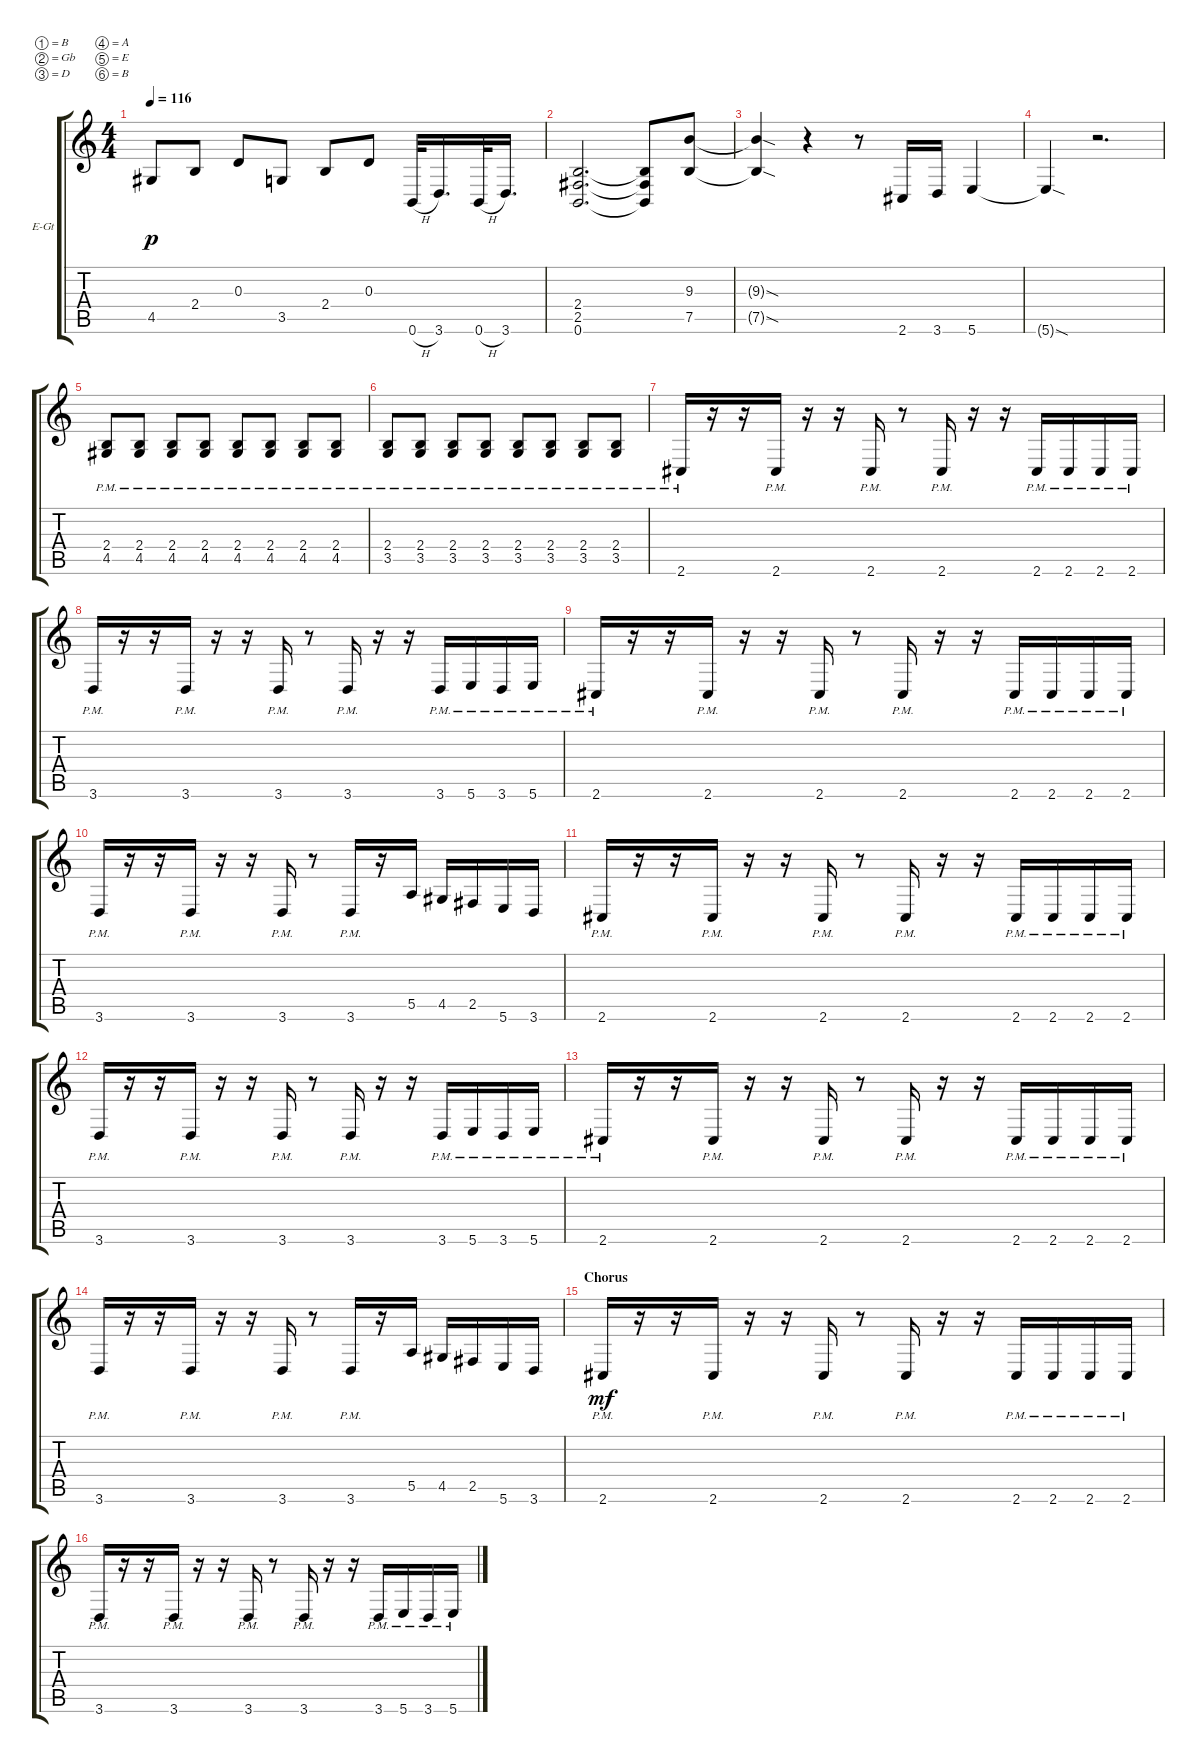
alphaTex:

\bracketExtendMode groupsimilarinstruments
\firstSystemTrackNameOrientation horizontal
\otherSystemsTrackNameOrientation horizontal
\track ("Electric Guitar 2" "E-Gt") {instrument distortionguitar}
\staff {score tabs}
\tuning (B3 Gb3 D3 A2 E2 B1)
\ts (4 4)
\tempo 116
\clef g2
\ks c
4.5.8{dy p} 2.4.8 0.3.8 3.5.8 2.4.8 0.3.8 0.6{h}.32 3.6.16{d} 0.6{h}.32 3.6.16{d} |
(0.6 2.5 2.4).2{d} (2.4{t} 2.5{t} 0.6{t}).8 (7.5 9.3).8 |
(9.3{sod t} 7.5{sod t}).4 r.4 r.8 2.6.16 3.6.16 5.6.4 |
5.6{sod t}.4 r.2{d} |
(4.5{pm} 2.4{pm}).8 (2.4{pm} 4.5{pm}).8 (4.5{pm} 2.4{pm}).8 (2.4{pm} 4.5{pm}).8 (4.5{pm} 2.4{pm}).8 (2.4{pm} 4.5{pm}).8 (4.5{pm} 2.4{pm}).8 (2.4{pm} 4.5{pm}).8 |
(3.5{pm} 2.4{pm}).8 (2.4{pm} 3.5{pm}).8 (3.5{pm} 2.4{pm}).8 (2.4{pm} 3.5{pm}).8 (3.5{pm} 2.4{pm}).8 (2.4{pm} 3.5{pm}).8 (3.5{pm} 2.4{pm}).8 (2.4{pm} 3.5{pm}).8 |
2.6{pm}.16 r.16 r.16 2.6{pm}.16 r.16 r.16 2.6{pm}.16 r.8 2.6{pm}.16 r.16 r.16 2.6{pm}.16 2.6{pm}.16 2.6{pm}.16 2.6{pm}.16 |
3.6{pm}.16 r.16 r.16 3.6{pm}.16 r.16 r.16 3.6{pm}.16 r.8 3.6{pm}.16 r.16 r.16 3.6{pm}.16 5.6{pm}.16 3.6{pm}.16 5.6{pm}.16 |
2.6{pm}.16 r.16 r.16 2.6{pm}.16 r.16 r.16 2.6{pm}.16 r.8 2.6{pm}.16 r.16 r.16 2.6{pm}.16 2.6{pm}.16 2.6{pm}.16 2.6{pm}.16 |
3.6{pm}.16 r.16 r.16 3.6{pm}.16 r.16 r.16 3.6{pm}.16 r.8 3.6{pm}.16 r.16 5.5.16 4.5.16 2.5.16 5.6.16 3.6.16 |
2.6{pm}.16 r.16 r.16 2.6{pm}.16 r.16 r.16 2.6{pm}.16 r.8 2.6{pm}.16 r.16 r.16 2.6{pm}.16 2.6{pm}.16 2.6{pm}.16 2.6{pm}.16 |
3.6{pm}.16 r.16 r.16 3.6{pm}.16 r.16 r.16 3.6{pm}.16 r.8 3.6{pm}.16 r.16 r.16 3.6{pm}.16 5.6{pm}.16 3.6{pm}.16 5.6{pm}.16 |
2.6{pm}.16 r.16 r.16 2.6{pm}.16 r.16 r.16 2.6{pm}.16 r.8 2.6{pm}.16 r.16 r.16 2.6{pm}.16 2.6{pm}.16 2.6{pm}.16 2.6{pm}.16 |
3.6{pm}.16 r.16 r.16 3.6{pm}.16 r.16 r.16 3.6{pm}.16 r.8 3.6{pm}.16 r.16 5.5.16 4.5.16 2.5.16 5.6.16 3.6.16 |
\section ("" "Chorus")
2.6{pm}.16{dy mf} r.16 r.16 2.6{pm}.16 r.16 r.16 2.6{pm}.16 r.8 2.6{pm}.16 r.16 r.16 2.6{pm}.16 2.6{pm}.16 2.6{pm}.16 2.6{pm}.16 |
3.6{pm}.16 r.16 r.16 3.6{pm}.16 r.16 r.16 3.6{pm}.16 r.8 3.6{pm}.16 r.16 r.16 3.6{pm}.16 5.6{pm}.16 3.6{pm}.16 5.6{pm}.16
